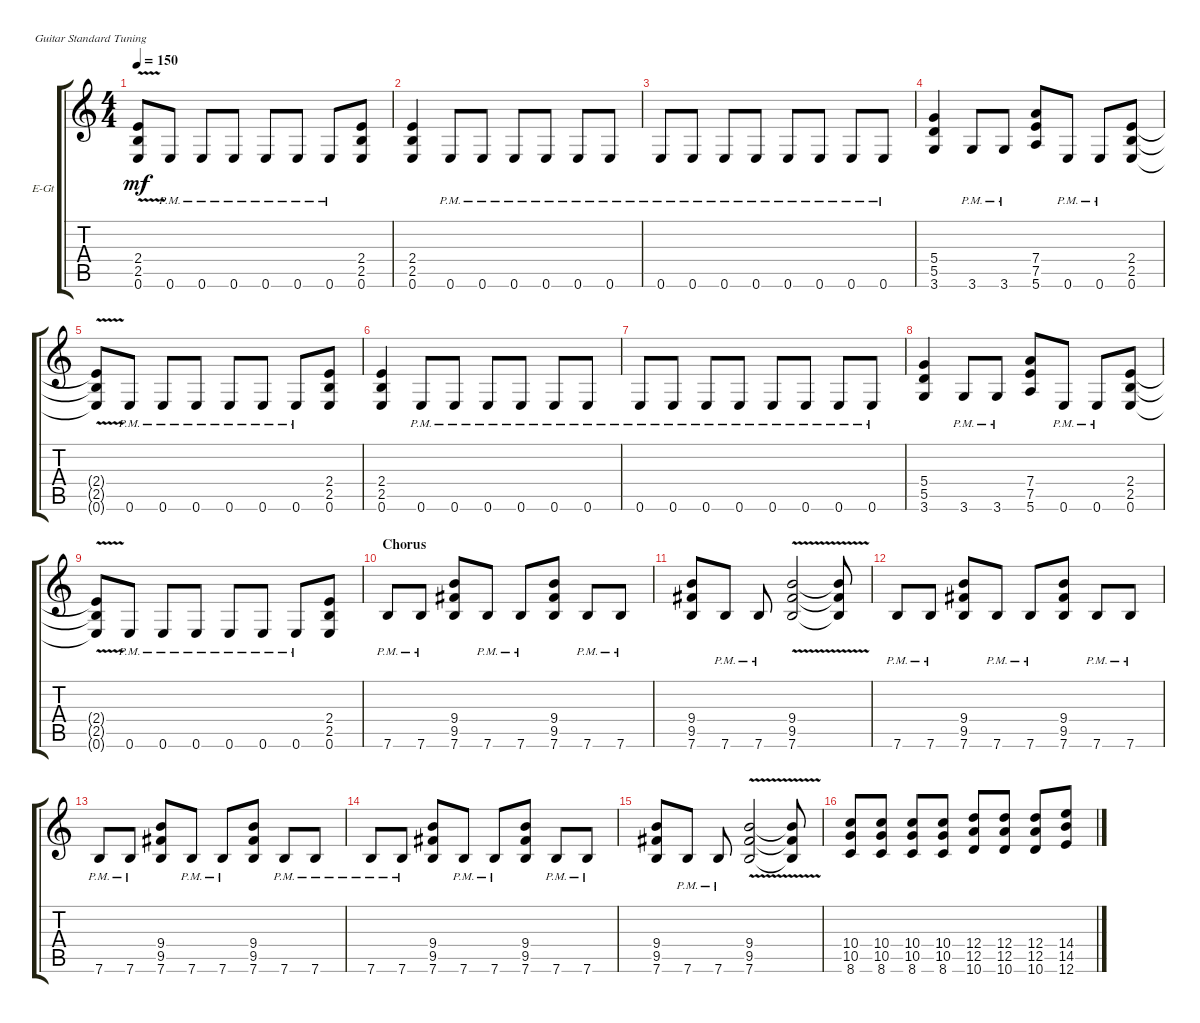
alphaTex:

\defaultSystemsLayout 4
\bracketExtendMode groupsimilarinstruments
\firstSystemTrackNameOrientation horizontal
\otherSystemsTrackNameOrientation horizontal
\track ("Electric Guitar" "E-Gt") {instrument overdrivenguitar}
\staff {score tabs}
\tuning (E4 B3 G3 D3 A2 E2)
\ts (4 4)
\tempo 150
\clef g2
\ks c
(0.6{v t} 2.5{v t} 2.4{v t}).8{dy mf} 0.6{pm}.8 0.6{pm}.8 0.6{pm}.8 0.6{pm}.8 0.6{pm}.8 0.6{pm}.8 (0.6 2.5 2.4).8 |
(0.6 2.5 2.4).4 0.6{pm}.8 0.6{pm}.8 0.6{pm}.8 0.6{pm}.8 0.6{pm}.8 0.6{pm}.8 |
0.6{pm}.8 0.6{pm}.8 0.6{pm}.8 0.6{pm}.8 0.6{pm}.8 0.6{pm}.8 0.6{pm}.8 0.6{pm}.8 |
(3.6 5.5 5.4).4 3.6{pm}.8 3.6{pm}.8 (5.6 7.5 7.4).8 0.6{pm}.8 0.6{pm}.8 (0.6 2.5 2.4).8 |
(0.6{v t} 2.5{v t} 2.4{v t}).8 0.6{pm}.8 0.6{pm}.8 0.6{pm}.8 0.6{pm}.8 0.6{pm}.8 0.6{pm}.8 (0.6 2.5 2.4).8 |
(0.6 2.5 2.4).4 0.6{pm}.8 0.6{pm}.8 0.6{pm}.8 0.6{pm}.8 0.6{pm}.8 0.6{pm}.8 |
0.6{pm}.8 0.6{pm}.8 0.6{pm}.8 0.6{pm}.8 0.6{pm}.8 0.6{pm}.8 0.6{pm}.8 0.6{pm}.8 |
(3.6 5.5 5.4).4 3.6{pm}.8 3.6{pm}.8 (5.6 7.5 7.4).8 0.6{pm}.8 0.6{pm}.8 (0.6 2.5 2.4).8 |
(0.6{v t} 2.5{v t} 2.4{v t}).8 0.6{pm}.8 0.6{pm}.8 0.6{pm}.8 0.6{pm}.8 0.6{pm}.8 0.6{pm}.8 (0.6 2.5 2.4).8 |
\section ("" "Chorus")
7.6{pm}.8 7.6{pm}.8 (7.6 9.5 9.4).8 7.6{pm}.8 7.6{pm}.8 (7.6 9.5 9.4).8 7.6{pm}.8 7.6{pm}.8 |
(7.6 9.5 9.4).8 7.6{pm}.8 7.6{pm}.8 (7.6{v} 9.5{v} 9.4{v}).2 (7.6{t} 9.5{t} 9.4{t}).8 |
7.6{pm}.8 7.6{pm}.8 (7.6 9.5 9.4).8 7.6{pm}.8 7.6{pm}.8 (7.6 9.5 9.4).8 7.6{pm}.8 7.6{pm}.8 |
7.6{pm}.8 7.6{pm}.8 (7.6 9.5 9.4).8 7.6{pm}.8 7.6{pm}.8 (7.6 9.5 9.4).8 7.6{pm}.8 7.6{pm}.8 |
7.6{pm}.8 7.6{pm}.8 (7.6 9.5 9.4).8 7.6{pm}.8 7.6{pm}.8 (7.6 9.5 9.4).8 7.6{pm}.8 7.6{pm}.8 |
(7.6 9.5 9.4).8 7.6{pm}.8 7.6{pm}.8 (7.6{v} 9.5{v} 9.4{v}).2 (7.6{v t} 9.5{v t} 9.4{v t}).8 |
(8.6 10.5 10.4).8 (8.6 10.4 10.5).8 (8.6 10.4 10.5).8 (8.6 10.4 10.5).8 (10.6 12.5 12.4).8 (10.6 12.4 12.5).8 (10.6 12.5 12.4).8 (12.6 14.4 14.5).8
